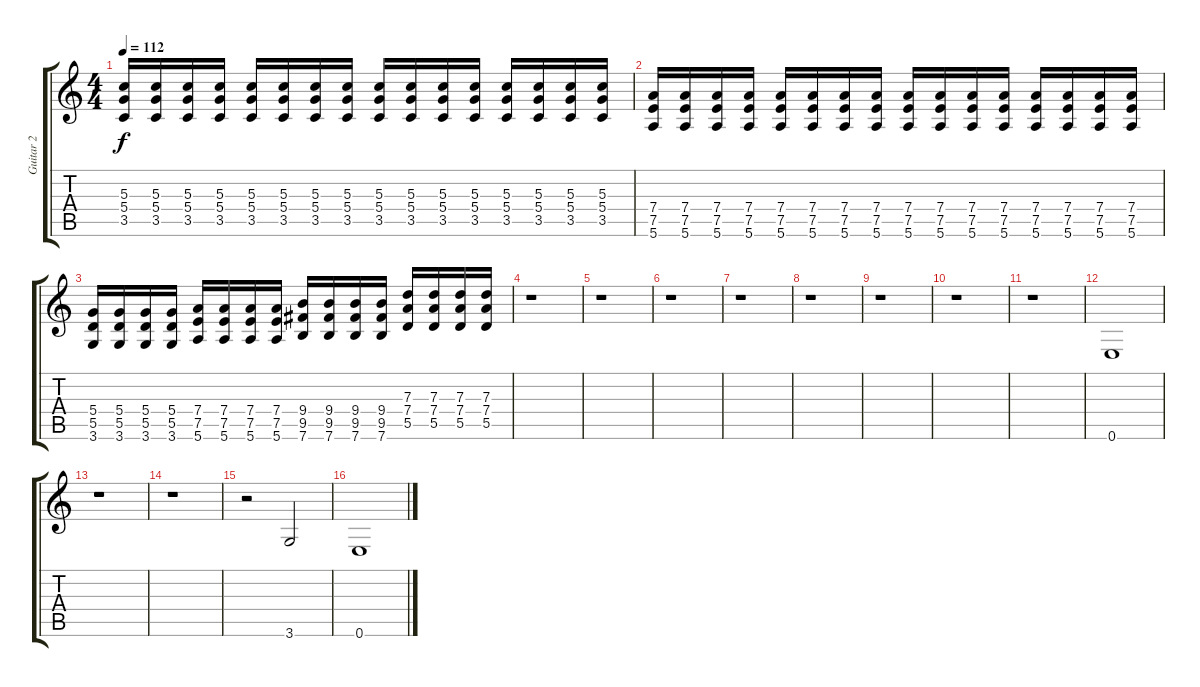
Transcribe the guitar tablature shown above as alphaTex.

\track ("Guitar 2" "Guitar 2") {instrument distortionguitar}
\staff {score tabs}
\tuning (E4 B3 G3 D3 A2 E2) {hide}
\ts (4 4)
\tempo 112
\clef g2
\ks c
(5.3 5.4 3.5).16{dy f} (5.3 5.4 3.5).16 (5.3 5.4 3.5).16 (5.3 5.4 3.5).16 (5.3 5.4 3.5).16 (5.3 5.4 3.5).16 (5.3 5.4 3.5).16 (5.3 5.4 3.5).16 (5.3 5.4 3.5).16 (5.3 5.4 3.5).16 (5.3 5.4 3.5).16 (5.3 5.4 3.5).16 (5.3 5.4 3.5).16 (5.3 5.4 3.5).16 (5.3 5.4 3.5).16 (5.3 5.4 3.5).16 |
(7.4 7.5 5.6).16 (7.4 7.5 5.6).16 (7.4 7.5 5.6).16 (7.4 7.5 5.6).16 (7.4 7.5 5.6).16 (7.4 7.5 5.6).16 (7.4 7.5 5.6).16 (7.4 7.5 5.6).16 (7.4 7.5 5.6).16 (7.4 7.5 5.6).16 (7.4 7.5 5.6).16 (7.4 7.5 5.6).16 (7.4 7.5 5.6).16 (7.4 7.5 5.6).16 (7.4 7.5 5.6).16 (7.4 7.5 5.6).16 |
(5.4 5.5 3.6).16 (5.4 5.5 3.6).16 (5.4 5.5 3.6).16 (5.4 5.5 3.6).16 (7.4 7.5 5.6).16 (7.4 7.5 5.6).16 (7.4 7.5 5.6).16 (7.4 7.5 5.6).16 (9.4 9.5 7.6).16 (9.4 9.5 7.6).16 (9.4 9.5 7.6).16 (9.4 9.5 7.6).16 (7.3 7.4 5.5).16 (7.3 7.4 5.5).16 (7.3 7.4 5.5).16 (7.3 7.4 5.5).16 |
r.1 |
r.1 |
r.1 |
r.1 |
r.1 |
r.1 |
r.1 |
r.1 |
0.6.1 |
r.1 |
r.1 |
r.2 3.6.2 |
0.6.1
